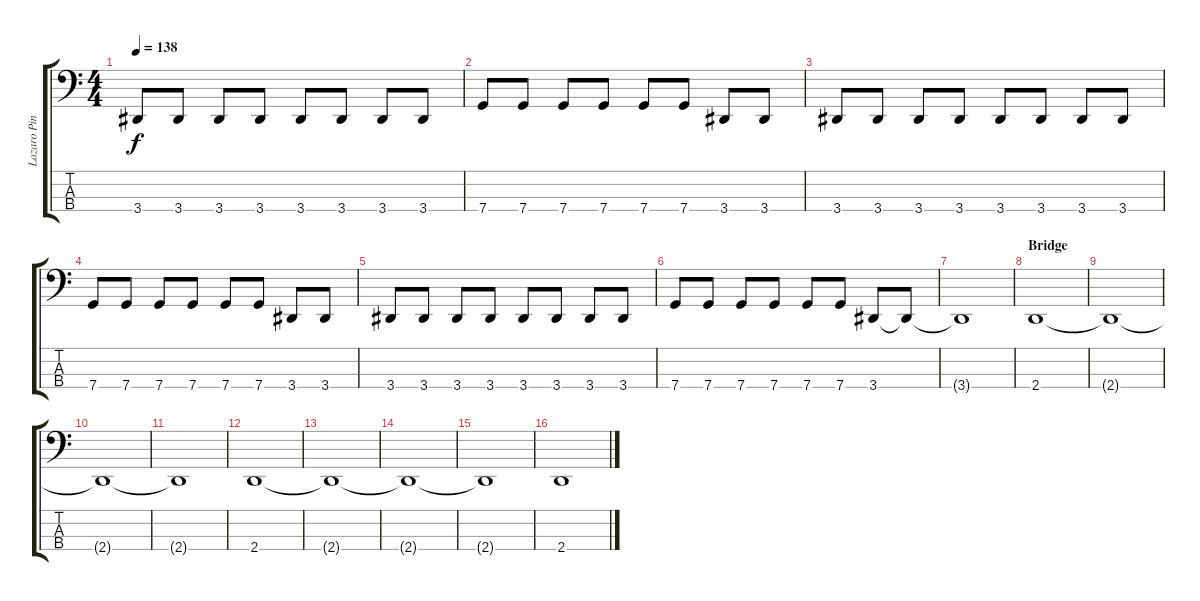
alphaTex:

\track ("Lazaro Pina - Bass" "Lazaro Pin") {instrument electricbassfinger}
\staff {score tabs}
\tuning (F2 C2 G1 C1) {hide}
\ts (4 4)
\tempo 138
\clef f4
\ks c
3.4.8{dy f} 3.4.8 3.4.8 3.4.8 3.4.8 3.4.8 3.4.8 3.4.8 |
7.4.8 7.4.8 7.4.8 7.4.8 7.4.8 7.4.8 3.4.8 3.4.8 |
3.4.8 3.4.8 3.4.8 3.4.8 3.4.8 3.4.8 3.4.8 3.4.8 |
7.4.8 7.4.8 7.4.8 7.4.8 7.4.8 7.4.8 3.4.8 3.4.8 |
3.4.8 3.4.8 3.4.8 3.4.8 3.4.8 3.4.8 3.4.8 3.4.8 |
7.4.8 7.4.8 7.4.8 7.4.8 7.4.8 7.4.8 3.4.8 3.4{t}.8 |
3.4{t}.1 |
\section ("" "Bridge")
2.4.1 |
2.4{t}.1 |
2.4{t}.1 |
2.4{t}.1 |
2.4.1 |
2.4{t}.1 |
2.4{t}.1 |
2.4{t}.1 |
2.4.1
